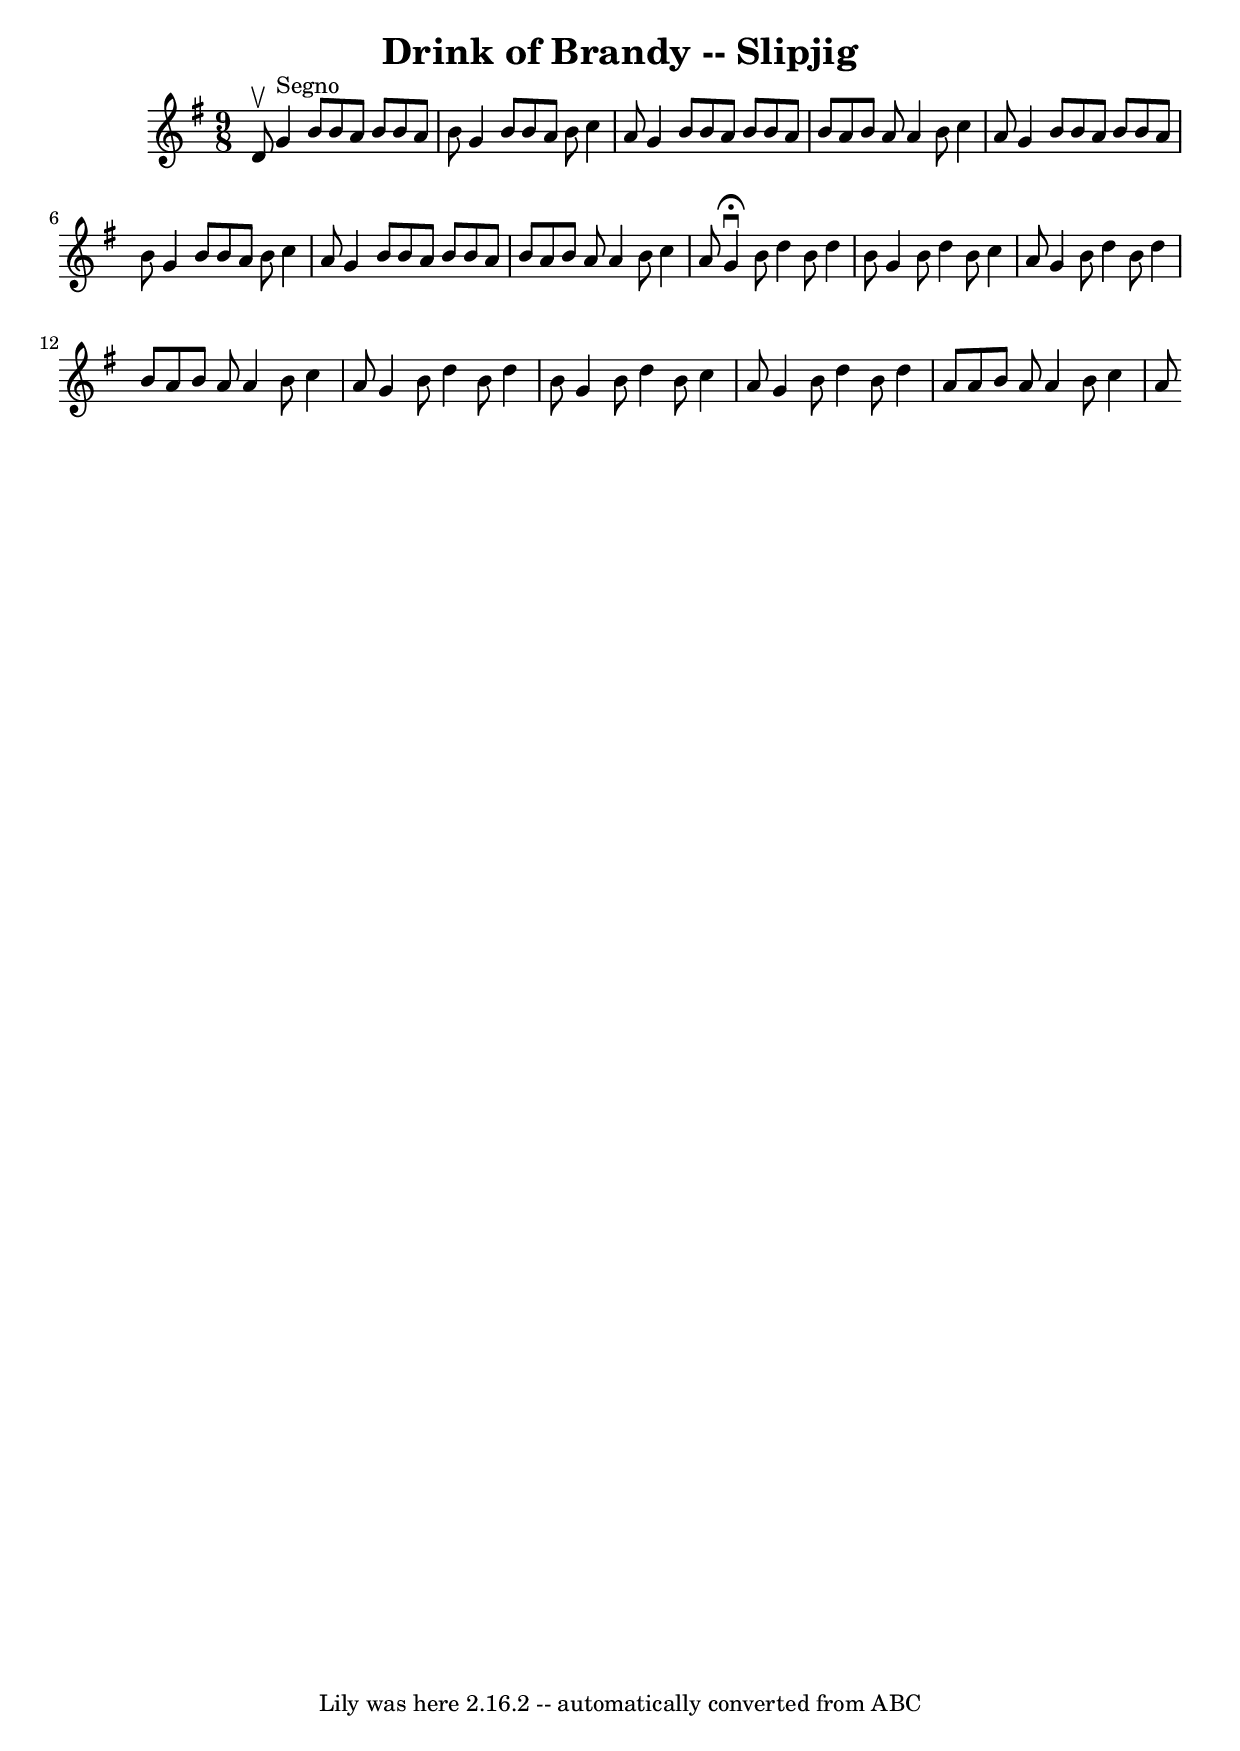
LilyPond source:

\version "2.16.2"
\include "Mammoth.ily"
\header {
  %% book = "Ryan's Mammoth Collection"
  crossRefNumber = "1"
  footnotes = "\\\\85 433"
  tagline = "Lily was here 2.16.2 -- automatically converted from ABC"
  title = "Drink of Brandy -- Slipjig"

}
voicedefault =  {


  \time 9/8    \key g \major d'8^\upbow     |
  g'4^"Segno" b'8 b'8 a'8 b'8 b'8 a'8 b'8     |
  g'4 b'8 b'8 a'8 b'8 c''4 a'8     |
  g'4 b'8 b'8 a'8 b'8 b'8 a'8 b'8     |
  a'8 b'8 a'8 a'4 b'8 c''4 a'8    |
  g'4 b'8 b'8 a'8 b'8 b'8 a'8 b'8     |
  g'4 b'8 b'8 a'8 b'8 c''4 a'8     |
  g'4 b'8 b'8 a'8 b'8 b'8 a'8 b'8     |
  a'8 b'8 a'8 a'4 b'8 c''4 a'8    \bar " |." g'4^\fermata^\downbow b'8 d''4 b'8 d''4 b'8     |
  g'4 b'8 d''4 b'8 c''4 a'8    |
  g'4 b'8 d''4 b'8 d''4 b'8     |
  a'8 b'8 a'8 a'4 b'8 c''4 a'8     |
  g'4 b'8 d''4 b'8 d''4 b'8     |
  g'4 b'8 d''4 b'8 c''4 a'8    |
  g'4 b'8 d''4 b'8 d''4 a'8     |
  a'8 b'8 a'8 a'4 b'8 c''4 a'8      \bar " |."   

}

\score{
  <<

    \context Staff="default"
    {
      \voicedefault 
      
 }

  >>
  \layout {
    
 }
  \midi {
 }

}
